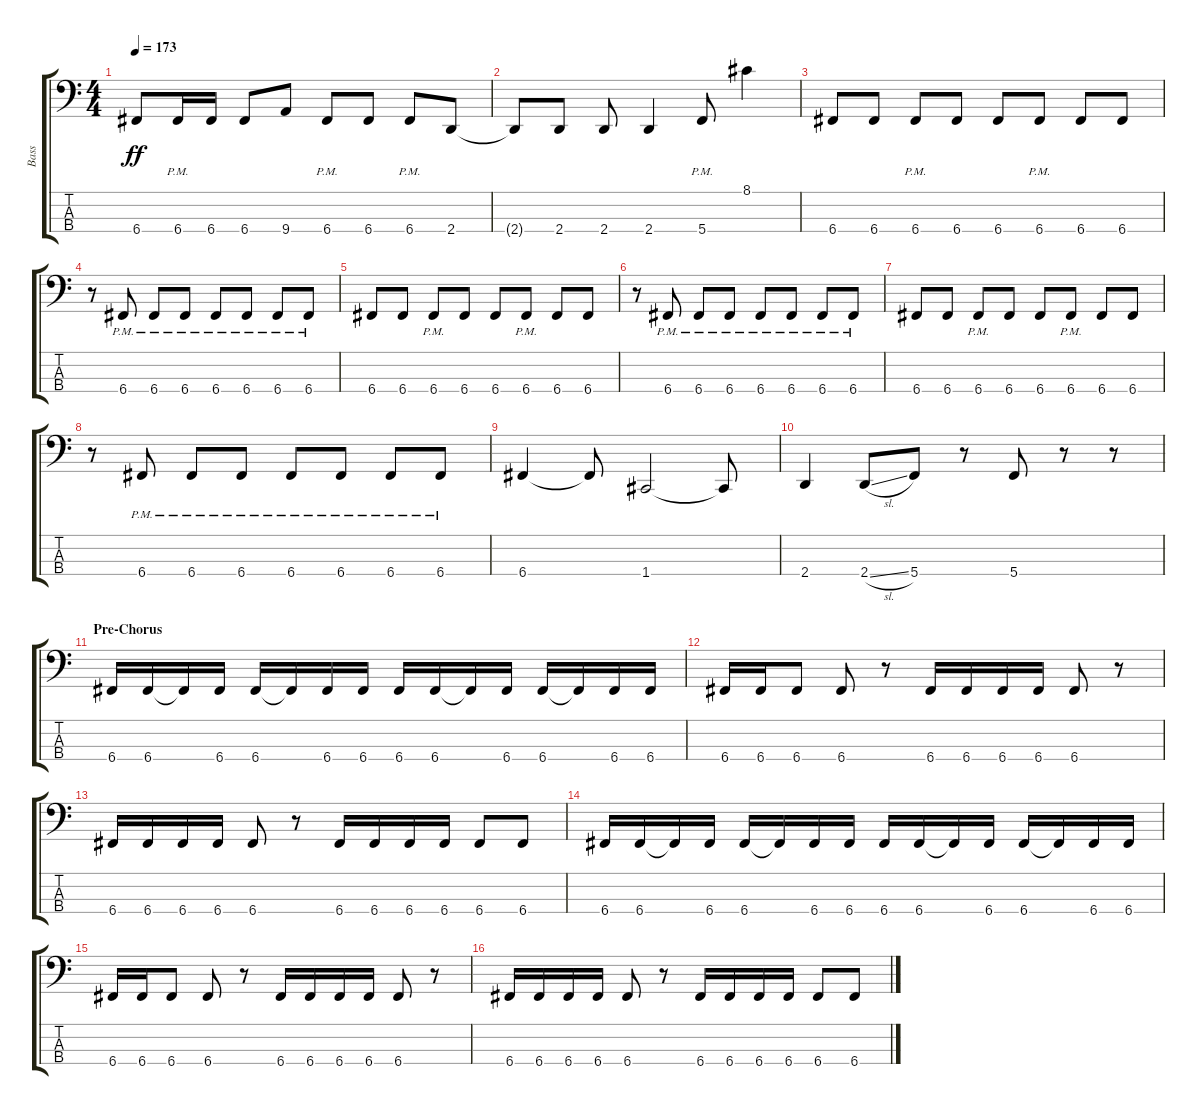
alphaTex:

\track ("Bass" "Bass") {instrument electricbassfinger}
\staff {score tabs}
\tuning (F2 C2 G1 C1) {hide}
\ts (4 4)
\tempo 173
\clef f4
\ks c
6.4.8{dy ff} 6.4{pm}.16 6.4.16 6.4.8 9.4.8 6.4{pm}.8 6.4.8 6.4{pm}.8 2.4.8 |
2.4{t}.8 2.4.8 2.4.8 2.4.4 5.4{pm}.8 8.1.4 |
6.4.8 6.4.8 6.4{pm}.8 6.4.8 6.4.8 6.4{pm}.8 6.4.8 6.4.8 |
r.8 6.4{pm}.8 6.4{pm}.8 6.4{pm}.8 6.4{pm}.8 6.4{pm}.8 6.4{pm}.8 6.4{pm}.8 |
6.4.8 6.4.8 6.4{pm}.8 6.4.8 6.4.8 6.4{pm}.8 6.4.8 6.4.8 |
r.8 6.4{pm}.8 6.4{pm}.8 6.4{pm}.8 6.4{pm}.8 6.4{pm}.8 6.4{pm}.8 6.4{pm}.8 |
6.4.8 6.4.8 6.4{pm}.8 6.4.8 6.4.8 6.4{pm}.8 6.4.8 6.4.8 |
r.8 6.4{pm}.8 6.4{pm}.8 6.4{pm}.8 6.4{pm}.8 6.4{pm}.8 6.4{pm}.8 6.4{pm}.8 |
6.4.4 6.4{t}.8 1.4.2 1.4{t}.8 |
2.4.4 2.4{sl}.8 5.4.8 r.8 5.4.8 r.8 r.8 |
\section ("" "Pre-Chorus")
6.4.16 6.4.16 6.4{t}.16 6.4.16 6.4.16 6.4{t}.16 6.4.16 6.4.16 6.4.16 6.4.16 6.4{t}.16 6.4.16 6.4.16 6.4{t}.16 6.4.16 6.4.16 |
6.4.16 6.4.16 6.4.8 6.4.8 r.8 6.4.16 6.4.16 6.4.16 6.4.16 6.4.8 r.8 |
6.4.16 6.4.16 6.4.16 6.4.16 6.4.8 r.8 6.4.16 6.4.16 6.4.16 6.4.16 6.4.8 6.4.8 |
6.4.16 6.4.16 6.4{t}.16 6.4.16 6.4.16 6.4{t}.16 6.4.16 6.4.16 6.4.16 6.4.16 6.4{t}.16 6.4.16 6.4.16 6.4{t}.16 6.4.16 6.4.16 |
6.4.16 6.4.16 6.4.8 6.4.8 r.8 6.4.16 6.4.16 6.4.16 6.4.16 6.4.8 r.8 |
6.4.16 6.4.16 6.4.16 6.4.16 6.4.8 r.8 6.4.16 6.4.16 6.4.16 6.4.16 6.4.8 6.4.8
